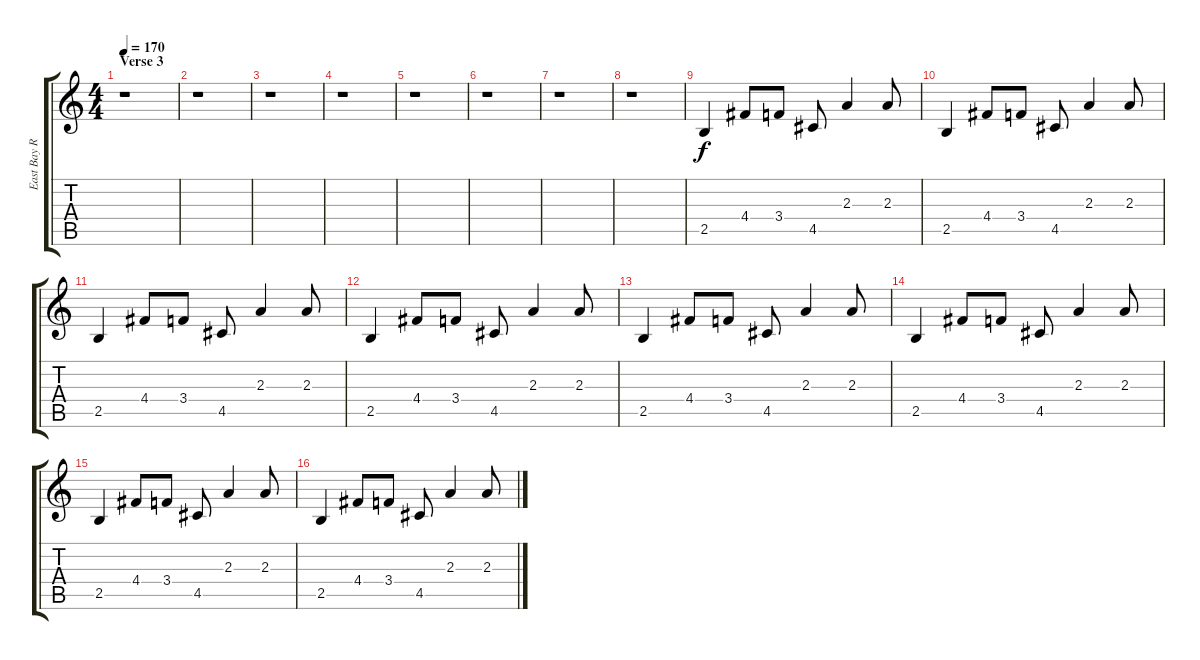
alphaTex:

\track ("East Bay Ray" "East Bay R") {instrument distortionguitar}
\staff {score tabs}
\tuning (E4 B3 G3 D3 A2 E2) {hide}
\ts (4 4)
\section ("" "Verse 3")
\tempo 170
\clef g2
\ks c
r.1{dy f} |
r.1 |
r.1 |
r.1 |
r.1 |
r.1 |
r.1 |
r.1 |
2.5.4 4.4.8 3.4.8 4.5.8 2.3.4 2.3.8 |
2.5.4 4.4.8 3.4.8 4.5.8 2.3.4 2.3.8 |
2.5.4 4.4.8 3.4.8 4.5.8 2.3.4 2.3.8 |
2.5.4 4.4.8 3.4.8 4.5.8 2.3.4 2.3.8 |
2.5.4 4.4.8 3.4.8 4.5.8 2.3.4 2.3.8 |
2.5.4 4.4.8 3.4.8 4.5.8 2.3.4 2.3.8 |
2.5.4 4.4.8 3.4.8 4.5.8 2.3.4 2.3.8 |
2.5.4 4.4.8 3.4.8 4.5.8 2.3.4 2.3.8
